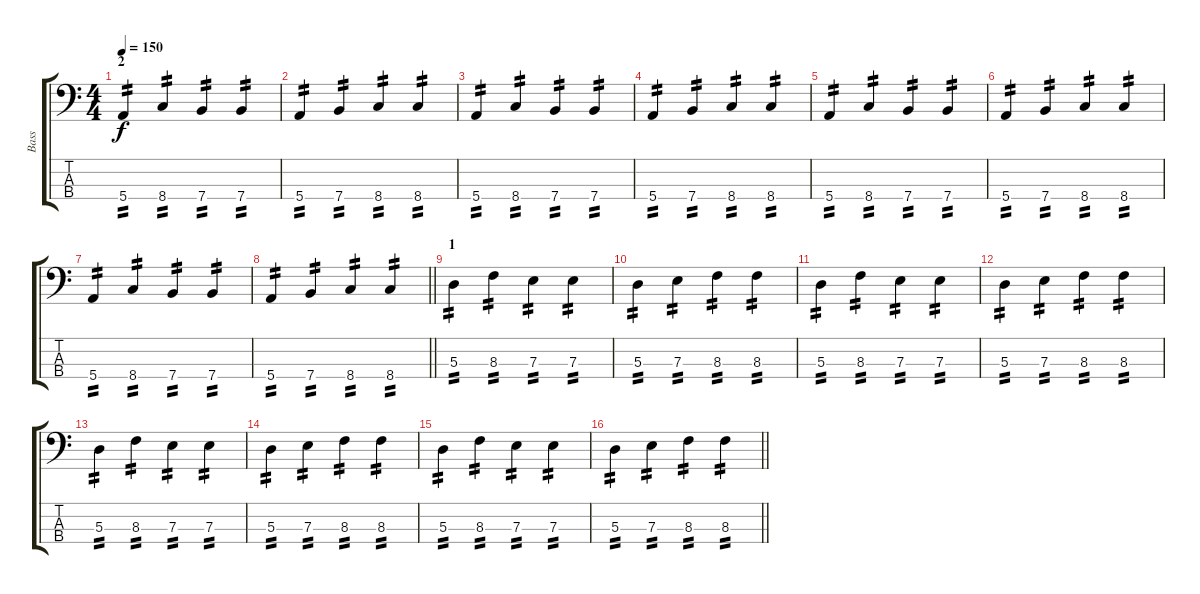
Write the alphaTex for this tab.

\track ("Bass" "Bass") {instrument electricbassfinger}
\staff {score tabs}
\tuning (G2 D2 A1 E1) {hide}
\ts (4 4)
\section ("" "2")
\tempo 150
\clef f4
\ks c
5.4.4{tp 2 dy f} 8.4.4{tp 2} 7.4.4{tp 2} 7.4.4{tp 2} |
5.4.4{tp 2} 7.4.4{tp 2} 8.4.4{tp 2} 8.4.4{tp 2} |
5.4.4{tp 2} 8.4.4{tp 2} 7.4.4{tp 2} 7.4.4{tp 2} |
5.4.4{tp 2} 7.4.4{tp 2} 8.4.4{tp 2} 8.4.4{tp 2} |
5.4.4{tp 2} 8.4.4{tp 2} 7.4.4{tp 2} 7.4.4{tp 2} |
5.4.4{tp 2} 7.4.4{tp 2} 8.4.4{tp 2} 8.4.4{tp 2} |
5.4.4{tp 2} 8.4.4{tp 2} 7.4.4{tp 2} 7.4.4{tp 2} |
\barLineRight lightlight
5.4.4{tp 2} 7.4.4{tp 2} 8.4.4{tp 2} 8.4.4{tp 2} |
\section ("" "1")
5.3.4{tp 2} 8.3.4{tp 2} 7.3.4{tp 2} 7.3.4{tp 2} |
5.3.4{tp 2} 7.3.4{tp 2} 8.3.4{tp 2} 8.3.4{tp 2} |
5.3.4{tp 2} 8.3.4{tp 2} 7.3.4{tp 2} 7.3.4{tp 2} |
5.3.4{tp 2} 7.3.4{tp 2} 8.3.4{tp 2} 8.3.4{tp 2} |
5.3.4{tp 2} 8.3.4{tp 2} 7.3.4{tp 2} 7.3.4{tp 2} |
5.3.4{tp 2} 7.3.4{tp 2} 8.3.4{tp 2} 8.3.4{tp 2} |
5.3.4{tp 2} 8.3.4{tp 2} 7.3.4{tp 2} 7.3.4{tp 2} |
\barLineRight lightlight
5.3.4{tp 2} 7.3.4{tp 2} 8.3.4{tp 2} 8.3.4{tp 2}
